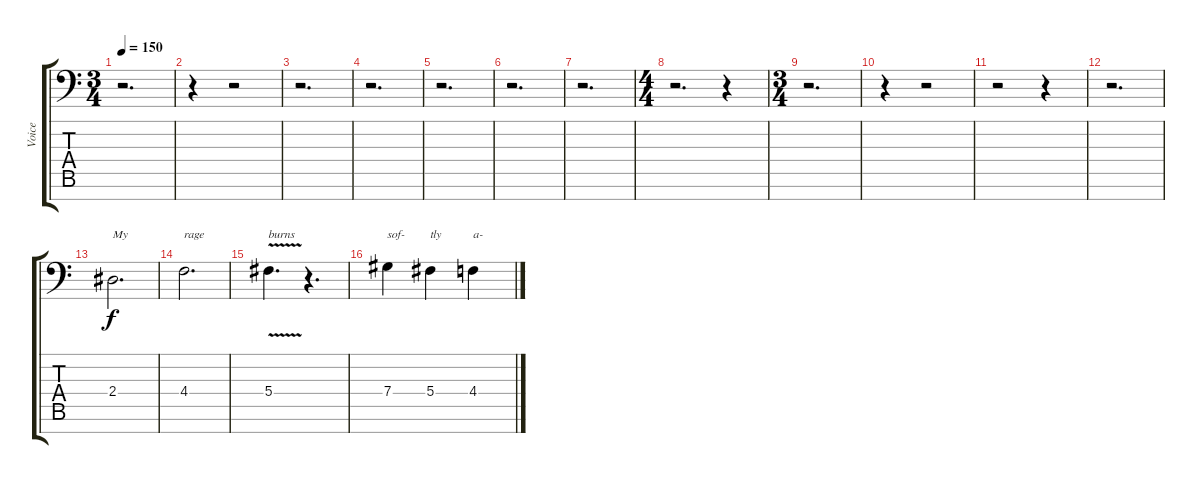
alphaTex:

\track ("Voice" "Voice") {instrument lead6voice}
\staff {score tabs}
\tuning (Eb4 Bb3 Gb3 Db3 Ab2 Eb2 Bb1) {hide}
\ts (3 4)
\tempo 150
\clef f4
\ks c
r.2{d dy f} |
r.4 r.2 |
r.2{d} |
r.2{d} |
r.2{d} |
r.2{d} |
r.2{d} |
\ts (4 4)
r.2{d} r.4 |
\ts (3 4)
r.2{d} |
r.4 r.2 |
r.2 r.4 |
r.2{d} |
2.4.2{d txt "My"} |
4.4.2{d txt "rage"} |
5.4{v}.4{d txt "burns"} r.4{d} |
7.4.4{txt "sof-"} 5.4.4{txt "tly"} 4.4.4{txt "a-"}
